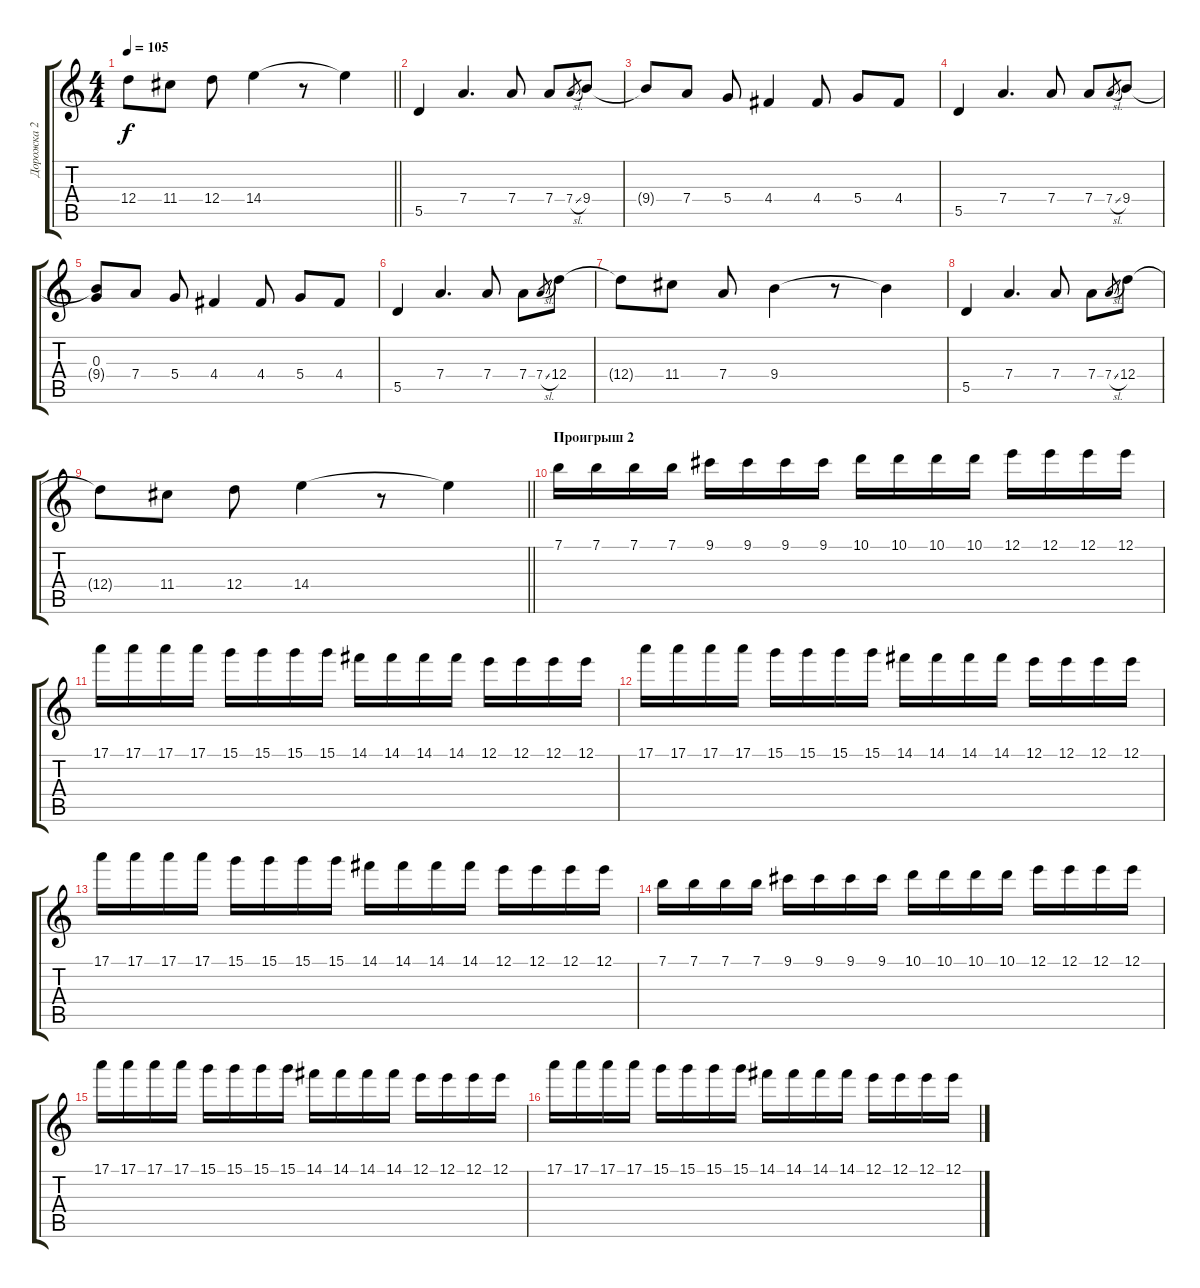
\track ("Дорожка 2" "Дорожка 2") {instrument distortionguitar}
\staff {score tabs}
\tuning (E4 B3 G3 D3 A2 D2) {hide}
\ts (4 4)
\tempo 105
\clef g2
\barLineRight lightlight
\ks c
12.4{t}.8{dy f} 11.4.8 12.4.8 14.4.4 r.8 14.4{t}.4 |
5.5.4 7.4.4{d} 7.4.8 7.4.8 7.4{sl}.8{gr} 9.4.8 |
9.4{t}.8 7.4.8 5.4.8 4.4.4 4.4.8 5.4.8 4.4.8 |
5.5.4 7.4.4{d} 7.4.8 7.4.8 7.4{sl}.8{gr} 9.4.8 |
(0.3 9.4{t}).8 7.4.8 5.4.8 4.4.4 4.4.8 5.4.8 4.4.8 |
5.5.4 7.4.4{d} 7.4.8 7.4.8 7.4{sl}.8{gr} 12.4.8 |
12.4{t}.8 11.4.8 7.4.8 9.4.4 r.8 9.4{t}.4 |
5.5.4 7.4.4{d} 7.4.8 7.4.8 7.4{sl}.8{gr} 12.4.8 |
\barLineRight lightlight
12.4{t}.8 11.4.8 12.4.8 14.4.4 r.8 14.4{t}.4 |
\section ("" "Проигрыш 2")
7.1.16 7.1.16 7.1.16 7.1.16 9.1.16 9.1.16 9.1.16 9.1.16 10.1.16 10.1.16 10.1.16 10.1.16 12.1.16 12.1.16 12.1.16 12.1.16 |
17.1.16 17.1.16 17.1.16 17.1.16 15.1.16 15.1.16 15.1.16 15.1.16 14.1.16 14.1.16 14.1.16 14.1.16 12.1.16 12.1.16 12.1.16 12.1.16 |
17.1.16 17.1.16 17.1.16 17.1.16 15.1.16 15.1.16 15.1.16 15.1.16 14.1.16 14.1.16 14.1.16 14.1.16 12.1.16 12.1.16 12.1.16 12.1.16 |
17.1.16 17.1.16 17.1.16 17.1.16 15.1.16 15.1.16 15.1.16 15.1.16 14.1.16 14.1.16 14.1.16 14.1.16 12.1.16 12.1.16 12.1.16 12.1.16 |
7.1.16 7.1.16 7.1.16 7.1.16 9.1.16 9.1.16 9.1.16 9.1.16 10.1.16 10.1.16 10.1.16 10.1.16 12.1.16 12.1.16 12.1.16 12.1.16 |
17.1.16 17.1.16 17.1.16 17.1.16 15.1.16 15.1.16 15.1.16 15.1.16 14.1.16 14.1.16 14.1.16 14.1.16 12.1.16 12.1.16 12.1.16 12.1.16 |
17.1.16 17.1.16 17.1.16 17.1.16 15.1.16 15.1.16 15.1.16 15.1.16 14.1.16 14.1.16 14.1.16 14.1.16 12.1.16 12.1.16 12.1.16 12.1.16
